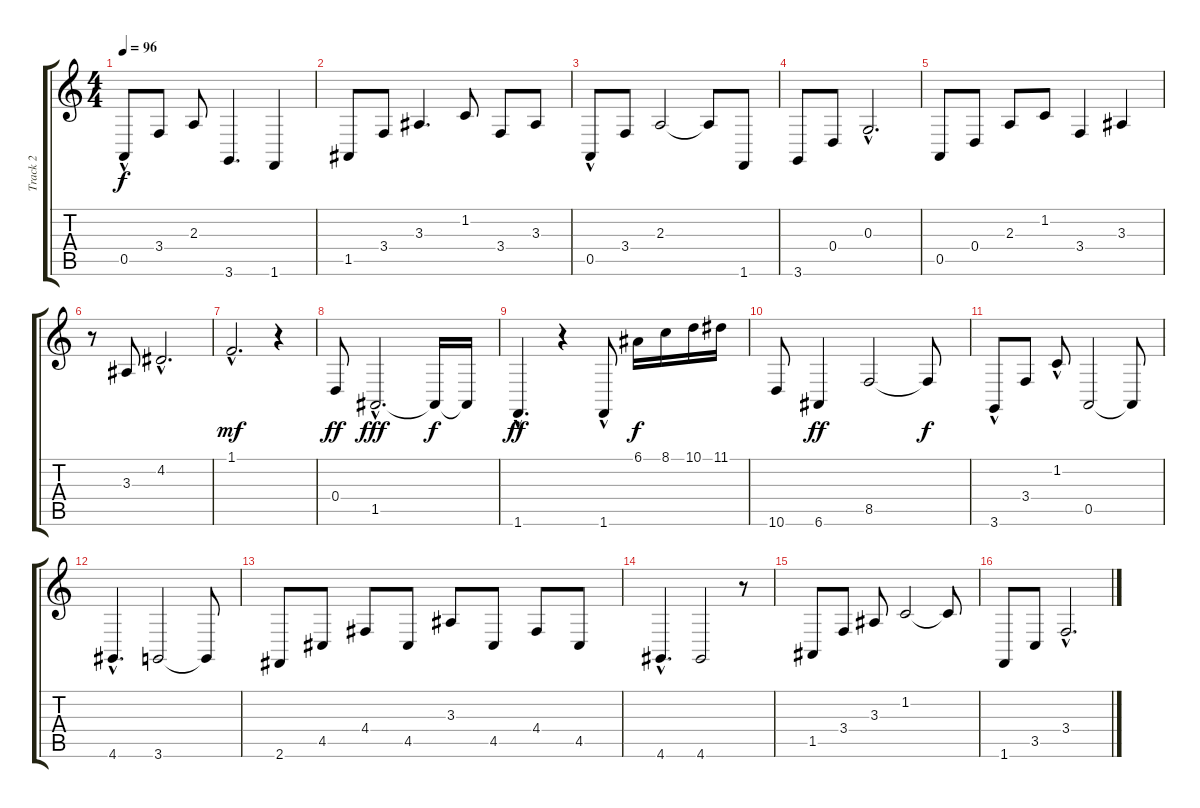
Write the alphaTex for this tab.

\track ("Track 2" "Track 2") {instrument acousticgrandpiano}
\staff {score tabs}
\tuning (E4 B3 G3 D3 A2 E2) {hide}
\ts (4 4)
\tempo 96
\clef g2
\ks c
0.5{hac}.8{dy f} 3.4.8 2.3.8 3.6.4{d} 1.6.4 |
1.5.8 3.4.8 3.3.4{d} 1.2.8 3.4.8 3.3.8 |
0.5{hac}.8 3.4.8 2.3.2 2.3{t}.8 1.6.8 |
3.6.8 0.4.8 0.3{hac}.2{d} |
0.5.8 0.4.8 2.3.8 1.2.8 3.4.4 3.3.4 |
r.8 3.3.8 4.2{hac}.2{d} |
1.1{hac}.2{d dy mf} r.4 |
0.4.8{dy ff} 1.5{hac}.2{d dy fff} 1.5{t}.16{dy f} 1.5{t}.16 |
1.6{hac}.4{d dy ff} r.4 1.6{hac}.8 6.1.16{dy f} 8.1.16 10.1.16 11.1.16 |
10.6.8 6.6.4{dy ff} 8.5.2 8.5{t}.8{dy f} |
3.6{hac}.8 3.4.8 1.2{hac}.8 0.5.2 0.5{t}.8 |
4.6{hac}.4{d} 3.6.2 3.6{t}.8 |
2.6.8 4.5.8 4.4.8 4.5.8 3.3.8 4.5.8 4.4.8 4.5.8 |
4.6{hac}.4{d} 4.6.2 r.8 |
1.5.8 3.4.8 3.3.8 1.2.2 1.2{t}.8 |
1.6.8 3.5.8 3.4{hac}.2{d}
